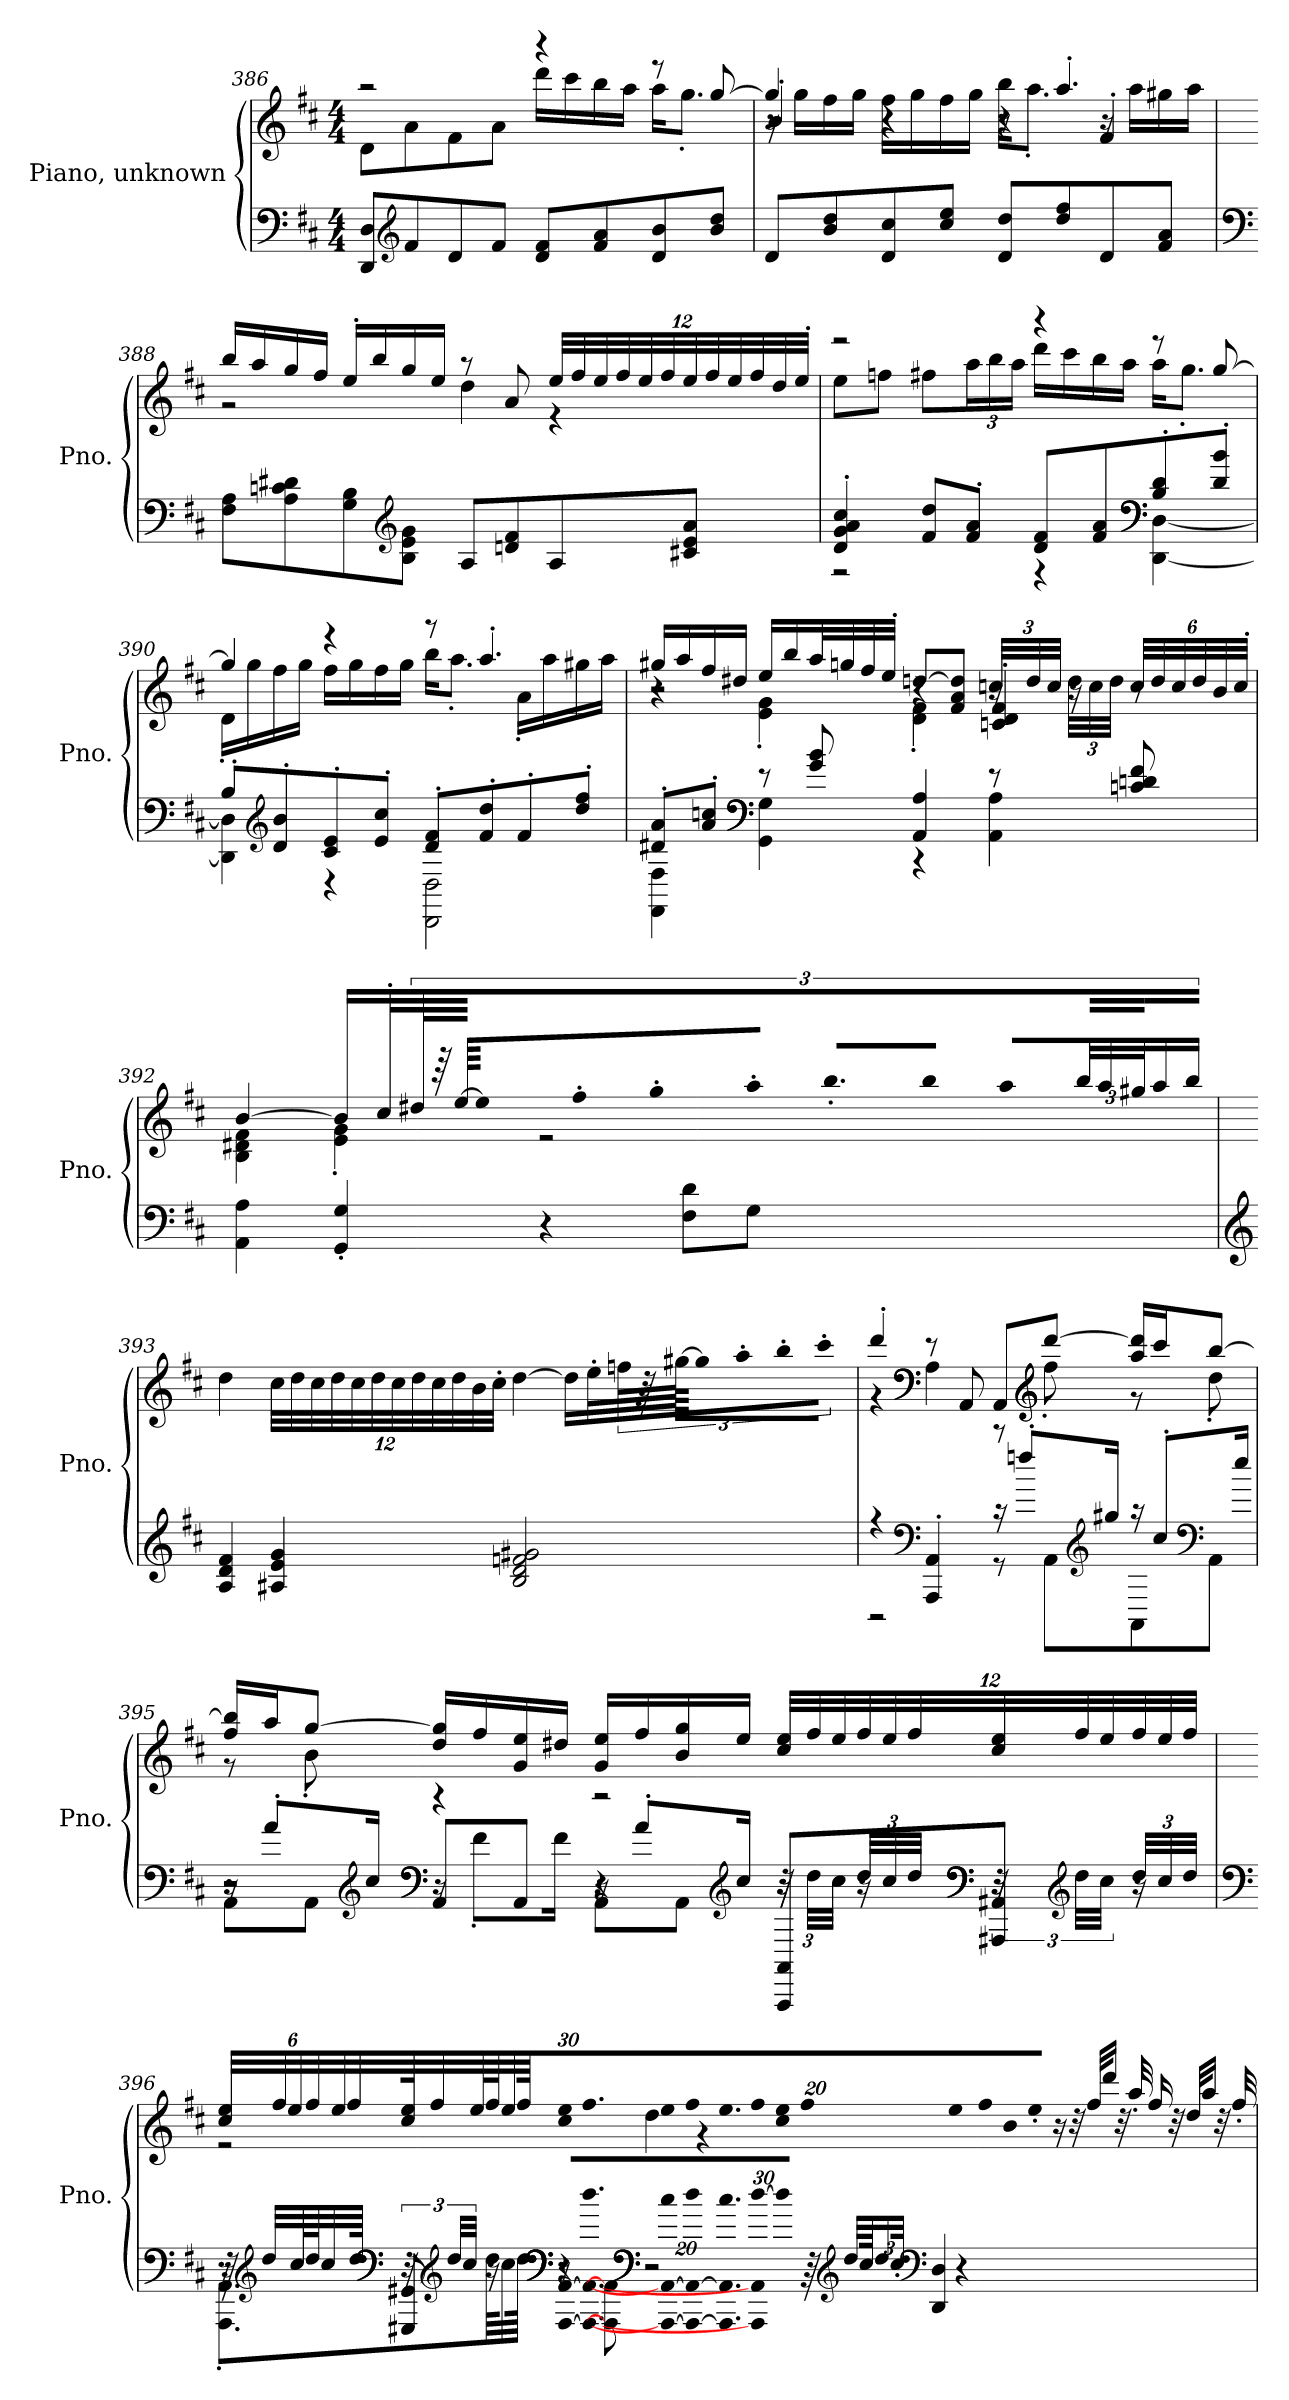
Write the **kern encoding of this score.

**kern	**kern
*part1	*part1
*staff2	*staff1
*I"Piano, unknown	*
*I'Pno.	*
*clefF4	*clefG2
*k[f#c#]	*k[f#c#]
*M4/4	*M4/4
=386	=386
*	*^
8DD/ 8D/L	2r	8d\L
*clefG2	*	*
8f#/	.	8a\
8d/	.	8f#\
8f#/J	.	8a\J
8d/ 8f#/L	4r	16ddd\LL
.	.	16ccc#\
8f#/ 8a/	.	16bb\
.	.	16aa\JJ
8d/ 8b/	8r	16aa\KL
.	.	8.gg'\J
8b/ 8dd/J	[8gg/	.
!!LO:LB:g=z
=387	=387	=387
*	*	*^
8d/L	4gg/]	16r	4b'/
.	.	16gg\LL	.
8b/ 8dd/	.	16ff#\	.
.	.	16gg\JJ	.
8d/ 8cc#/	4r	16ff#\LL	4r
.	.	16gg\	.
8cc#/ 8ee/J	.	16ff#\	.
.	.	16gg\JJ	.
8d/ 8dd/L	8r	16bb\KL	4r
.	.	8.aa'\J	.
8dd/ 8ff#/	4.aa'/	.	.
8d/	.	16r	4f#'/
.	.	16aa\LL	.
8f#/ 8a/J	.	16gg#X\	.
.	.	16aa\JJ	.
*	*v	*v	*v
=388	=388
*clefF4	*
*	*^
8F#\ 8A\L	16bb/LL	2r
.	16aa/	.
8A\ 8cn\ 8d#X\	16gg/	.
.	16ff#/JJ	.
8G\ 8B\	16ee'/LL	.
.	16bb/	.
*clefG2	*	*
8B\ 8e\ 8g\J	16gg/	.
.	16ee/JJ	.
8A/L	8r	4dd\
8dn/ 8f#/	8a/	.
*	*Xbrackettup	*
8A/	48ee/LLL	4r
.	48ff#/	.
.	48ee/	.
.	48ff#/	.
.	48ee/	.
.	48ff#/	.
8c#X/ 8e/ 8a/J	48ee/	.
.	48ff#/	.
.	48ee/	.
.	48ff#/	.
.	48dd/	.
.	48ee'/JJJ	.
!!LO:LB:g=z	!!
=389	=389	=389
*^	*	*
4d/' 4g/' 4a/' 4cc#/'	2r	2r	8ee\L
.	.	.	8ffn\J
8f#/ 8dd/L	.	.	8ff#X\L
8f#/' 8a/'J	.	.	24aa\L
.	.	.	24bb\
.	.	.	24aa\JJ
8d/ 8f#/L	4r	4r	16ddd\LL
.	.	.	16ccc#\
8f#/ 8a/	.	.	16bb\
.	.	.	16aa\JJ
*clefF4	*	*	*
8B/' 8d/'	[4DD\ [4D\	8r	16aa\KL
.	.	.	8.gg'\J
8d/' 8b/'J	.	[8gg/	.
=390	=390	=390	=390
8B'/L	4DD\] 4D\]	4gg/]	16d'\LL
.	.	.	16gg\
*clefG2	*	*	*
8d/' 8b/'	.	.	16ff#\
.	.	.	16gg\JJ
8c#/' 8e/'	4r	4r	16ff#\LL
.	.	.	16gg\
8e/' 8cc#/'J	.	.	16ff#\
.	.	.	16gg\JJ
8d/' 8f#/'L	2DD\ 2D\	8r	16bb\KL
.	.	.	8.aa'\J
8f#/' 8dd/'	.	4.aa'/	.
8f#'/	.	.	16a'\LL
.	.	.	16aa\
8dd/' 8ff#/'J	.	.	16gg#X\
.	.	.	16aa\JJ
!!LO:LB:g=z
=391	=391	=391	=391
*	*	*	*^
8d#X/' 8a/'L	4FF#\ 4F#\	16gg#X/LL	4r	2r
.	.	16aa/	.	.
8a/' 8ccn/'J	.	16ff#/	.	.
.	.	16dd#X/JJ	.	.
*clefF4	*	*	*	*
8r	4GG\ 4G\	16ee/LL	4e\' 4g\'	.
.	.	16bb/	.	.
8g/ 8b/	.	32aa/L	.	.
.	.	32ggn/	.	.
.	.	32ff#/	.	.
.	.	32ee'/JJJ	.	.
4AA/ 4A/	4r	[8ddn/L	4d\' 4f#\'	4r
.	.	8f#/ 8a/ 8dd/]J	.	.
8r	4AA\ 4A\	48ccn/LLL	16r	4cn/' 4d/' 4f#/'
.	.	48dd/	.	.
.	.	48cc/JJJ	.	.
.	.	16r	48dd\LLL	.
.	.	.	48cc\	.
.	.	.	48dd\JJJ	.
8cn/ 8dn/ 8f#/	.	48cc/LLL	8r	.
.	.	48dd/	.	.
.	.	48cc/	.	.
.	.	48dd/	.	.
.	.	48b/	.	.
.	.	48cc'/JJJ	.	.
*v	*v	*	*	*
*	*	*v	*v
!!LO:LB:g=z
=392	=392	=392
4AA\ 4A\	[4b/	4B\ 4d#X\ 4f#\
4GG/' 4G/'	16b/LL]	4e\' 4g\'
.	32cc#'/L	.
*	*brackettup	*
.	96dd#X/JJJk	.
.	96r	.
.	[96ee/KLLL	.
.	32ee/]	.
.	32ff#'/	.
.	32gg'/	.
.	32aa'/JJJ	.
4r	8.bb'/L	2r
.	16bb/Jk	.
8F#\ 8d\L	16aa/LL	.
*	*Xbrackettup	*
.	48bb/L	.
.	48aa/	.
.	48gg#X/J	.
8G\J	16aa/	.
.	16bb/JJ	.
*	*v	*v
!!LO:LB:g=z
=393	=393
*clefG2	*
4A/ 4d/ 4f#/	4dd\
4A#X/ 4e/ 4g/	48cc#\LLL
.	48dd\
.	48cc#\
.	48dd\
.	48cc#\
.	48dd\
.	48cc#\
.	48dd\
.	48cc#\
.	48dd\
.	48b\
.	48cc#'\JJJ
2B/ 2d/ 2fn/ 2g#X/	[4dd\
.	16dd\LL]
.	32ee'\L
*	*brackettup
.	96ffn\JJJk
.	96r
.	[96gg#X\KLLL
.	32gg#\]
.	32aa'\
.	32bb'\
.	32ccc#'\JJJ
!!LO:PB:g=z
=394	=394
*^	*^
4r	2r	4ddd'/	4r
*clefF4	*	*clefF4	*
4AAA/' 4AA/'	.	8r	4A\
.	.	8AA/	.
16r	8r	8AA/L	8r
8ffn'/L	.	.	.
*	*	*clefG2	*
.	8AA\L	[8ddd/J	8ff#'\
*clefG2	*	*	*
16gg#X/Jk	.	.	.
16r	8AA\	16aa/ 16ddd/]LL	8r
8cc#'/L	.	16ccc#/J	.
*clefF4	*	*	*
.	8AA\J	[8bb/J	8dd'\
16ee/Jk	.	.	.
!!LO:LB:g=z	!!
=395	=395	=395	=395
*	*^	*	*
16r	8AA\L	2r	16ff#/ 16bb/]LL	8r
8a'/L	.	.	16aa/J	.
.	8AA\J	.	[8gg/J	8b'\
*clefG2	*	*	*	*
16cc#/Jk	.	.	.	.
*clefF4	*	*	*	*
8AA/L	16r	.	16dd/ 16gg/]LL	4r
.	8f#'\L	.	16ff#/	.
8AA/J	.	.	16g/ 16ee/	.
.	16f#\Jk	.	16dd#X/JJ	.
16r	8AA\L	4r	16g/ 16ee/LL	2r
8a'/L	.	.	16ff#/	.
.	8AA\J	.	16b/ 16gg/	.
*clefG2	*	*	*	*
16cc#/Jk	.	.	16ee/JJ	.
*	*	*	*Xbrackettup	*
16r	48r	8AAA/ 8AA/L	48cc#/ 48ee/LLL	.
.	48dd\LLL	.	48ff#/	.
.	48cc#\JJJ	.	48ee/	.
*Xbrackettup	*	*	*	*
48dd/LLL	16r	.	48ff#/	.
48cc#/	.	.	48ee/	.
48dd/JJJ	.	.	48ff#/	.
*clefF4	*	*	*	*
*	*brackettup	*	*	*
16r	48r	8AAA#X/ 8AA#X/J	48cc#/ 48ee/	.
*clefG2	*	*	*	*
.	48dd\LLL	.	48ff#/	.
.	48cc#\JJJ	.	48ee/	.
*Xbrackettup	*	*	*	*
48dd/LLL	16r	.	48ff#/	.
48cc#/	.	.	48ee/	.
48dd/JJJ	.	.	48ff#/JJJ	.
!!LO:LB:g=z	!!
=396	=396	=396	=396	=396
*clefF4	*	*	*	*
64r	8.AAA\' 8.AA\'L	8r	48cc#/ 48ee/LLL	2r
*clefG2	*	*	*	*
32dd/LLL	.	.	.	.
.	.	.	48ff#/	.
.	.	.	48ee/	.
64cc#/L	.	.	.	.
64dd/J	.	.	48ff#/	.
32cc#/	.	.	.	.
.	.	.	48ee/	.
.	.	.	48ff#/	.
64dd/JJJk	.	.	.	.
*clefF4	*	*	*	*
*brackettup	*	*	*	*
48r	.	8GGG#X/ 8GG#X/	64cc#/ 64ee/K	.
.	.	.	32ff#/	.
*clefG2	*	*	*	*
48dd/LLL	.	.	.	.
48cc#/JJJ	.	.	.	.
.	.	.	64ee/L	.
16r	64dd\KLL	.	64ff#/J	.
.	32cc#\	.	32ee/	.
.	64dd\JJJk	.	64ff#/L	.
*clefF4	*	*	*	*
*Xbrackettup	*	*	*	*
!LO:N:vis=64	!	!	!LO:N:vis=64	!
[960%17AAA/ [960%17AA/LLLL	8r	4r	960%17cc#/ 960%17ee/	.
!LO:N:vis=64.	!	!	!LO:N:vis=64.	!
640%17AAA/_ 640%17AA/_ 640%17dd/	.	.	640%17ff#/	.
1920ryy	.	.	1920ryy	.
!LO:N:vis=64	!	!	!LO:N:vis=64	!
960%17AAA/_ 960%17AA/_ 960%17cc#/	.	.	960%17ee/	.
!LO:N:vis=64	!	!	!LO:N:vis=64	!
960%17AAA/_ 960%17AA/_ 960%17dd/	.	.	960%17ff#/	.
!LO:N:vis=64.	!	!	!LO:N:vis=64.	!
640%17AAA/_ 640%17AA/_ 640%17cc#/	.	.	640%17ee/	.
1920ryy	.	.	1920ryy	.
!LO:N:vis=256	!	!	!LO:N:vis=64	!
1920%17AAA/] 1920%17AA/] [1920%17dd/L	.	.	960%17ff#/J	.
!LO:N:vis=256	!	!	!	!
1920%17dd/JJJJJ]	.	.	.	.
64r	8AAA\ 8AA\	.	48cc#/ 48ee/	.
*clefG2	*	*	*	*
32dd/LLL	.	.	.	.
.	.	.	48ff#/	.
.	.	.	48ee/	.
64cc#/JK	.	.	.	.
24dd/	.	.	48ff#/	.
.	.	.	48b/	.
48cc#'/JJk	.	.	48ee'/JJJ	.
*clefF4	*	*	*	*
4DD/ 4D/	2r	2r	16r	4dd\
.	.	.	32r	.
.	.	.	32ff#/KLL	.
.	.	.	16ddd/JJ	.
.	.	.	32r	.
.	.	.	32aa'/	.
4r	.	.	16ff#/	4r
.	.	.	32r	.
.	.	.	32dd/KLL	.
.	.	.	16aa/JJ	.
.	.	.	32r	.
.	.	.	32ff#'/	.
*v	*v	*v	*	*
*	*v	*v
=	=
*-	*-
